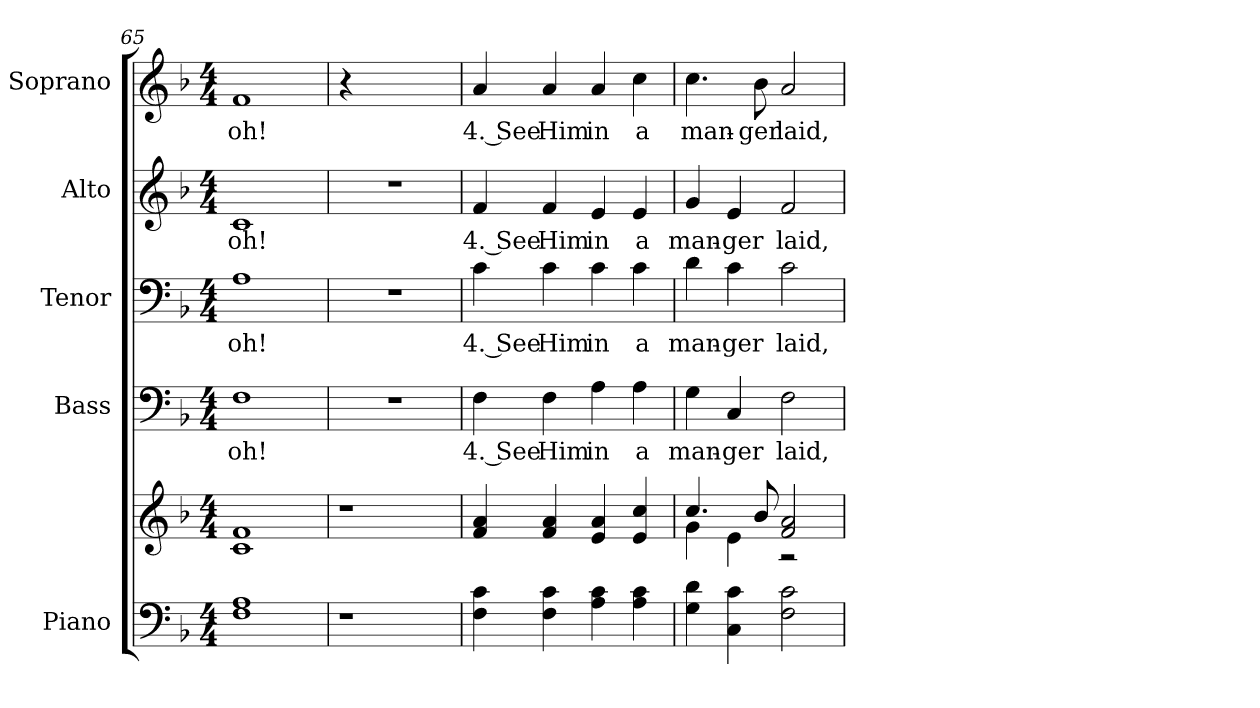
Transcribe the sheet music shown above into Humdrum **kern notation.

**kern	**kern	**kern	**text	**kern	**text	**kern	**text	**kern	**text
*part5	*part5	*part4	*part4	*part3	*part3	*part2	*part2	*part1	*part1
*staff6	*staff5	*staff4	*staff4	*staff3	*staff3	*staff2	*staff2	*staff1	*staff1
*I"Piano	*	*I"Bass	*	*I"Tenor	*	*I"Alto	*	*I"Soprano	*
*I'Pno.	*	*I'B.	*	*I'T.	*	*I'A.	*	*I'S.	*
*clefF4	*clefG2	*clefF4	*	*clefF4	*	*clefG2	*	*clefG2	*
*k[b-]	*k[b-]	*k[b-]	*	*k[b-]	*	*k[b-]	*	*k[b-]	*
*F:	*F:	*F:	*	*F:	*	*F:	*	*F:	*
*M4/4	*M4/4	*M4/4	*	*M4/4	*	*M4/4	*	*M4/4	*
=65	=65	=65	=65	=65	=65	=65	=65	=65	=65
!	!	!	!LO:LY:b:color=#000000	!	!	!	!	!	!
!	!	!	!	!	!LO:LY:b:color=#000000	!	!	!	!
!	!	!	!	!	!	!	!LO:LY:b:color=#000000	!	!
!	!	!	!	!	!	!	!	!	!LO:LY:b:color=#000000
1Fi 1Ai	1ci 1fi	1Fi	oh!	1Ai	oh!	1ci	oh!	1fi	oh!
!!LO:PB:g=z
=66	=66	=66	=66	=66	=66	=66	=66	=66	=66
!LO:N:vis=1	!LO:N:vis=1	!LO:N:vis=1	!	!LO:N:vis=1	!	!LO:N:vis=1	!	!	!
4r	4r	1r	.	1r	.	1r	.	4r	.
2.ryy	2.ryy	.	.	.	.	.	.	2.ryy	.
=67	=67	=67	=67	=67	=67	=67	=67	=67	=67
!	!	!	!LO:LY:b:color=#000000	!	!	!	!	!	!
!	!	!	!	!	!LO:LY:b:color=#000000	!	!	!	!
!	!	!	!	!	!	!	!LO:LY:b:color=#000000	!	!
!	!	!	!	!	!	!	!	!	!LO:LY:b:color=#000000
4Fi\ 4ci	4fi/ 4ai	4Fi\	4. See	4ci\	4. See	4fi/	4. See	4ai/	4. See
!	!	!	!LO:LY:b:color=#000000	!	!	!	!	!	!
!	!	!	!	!	!LO:LY:b:color=#000000	!	!	!	!
!	!	!	!	!	!	!	!LO:LY:b:color=#000000	!	!
!	!	!	!	!	!	!	!	!	!LO:LY:b:color=#000000
4Fi\ 4ci	4fi/ 4ai	4Fi\	Him	4ci\	Him	4fi/	Him	4ai/	Him
!	!	!	!LO:LY:b:color=#000000	!	!	!	!	!	!
!	!	!	!	!	!LO:LY:b:color=#000000	!	!	!	!
!	!	!	!	!	!	!	!LO:LY:b:color=#000000	!	!
!	!	!	!	!	!	!	!	!	!LO:LY:b:color=#000000
4Ai\ 4ci	4ei/ 4ai	4Ai\	in	4ci\	in	4ei/	in	4ai/	in
!	!	!	!LO:LY:b:color=#000000	!	!	!	!	!	!
!	!	!	!	!	!LO:LY:b:color=#000000	!	!	!	!
!	!	!	!	!	!	!	!LO:LY:b:color=#000000	!	!
!	!	!	!	!	!	!	!	!	!LO:LY:b:color=#000000
4Ai\ 4ci	4ei/ 4cci	4Ai\	a	4ci\	a	4ei/	a	4cci\	a
!!LO:PB:g=z
=68	=68	=68	=68	=68	=68	=68	=68	=68	=68
*	*^	*	*	*	*	*	*	*	*
!	!	!	!	!LO:LY:b:color=#000000	!	!	!	!	!	!
!	!	!	!	!	!	!LO:LY:b:color=#000000	!	!	!	!
!	!	!	!	!	!	!	!	!LO:LY:b:color=#000000	!	!
!	!	!	!	!	!	!	!	!	!	!LO:LY:b:color=#000000
4Gi\ 4di	4.cci/	4gi\	4Gi\	man-	4di\	man-	4gi/	man-	4.cci\	man-
!	!	!	!	!LO:LY:b:color=#000000	!	!	!	!	!	!
!	!	!	!	!	!	!LO:LY:b:color=#000000	!	!	!	!
!	!	!	!	!	!	!	!	!LO:LY:b:color=#000000	!	!
4Ci\ 4ci	.	4ei\	4Ci/	-ger	4ci\	-ger	4ei/	-ger	.	.
!	!	!	!	!	!	!	!	!	!	!LO:LY:b:color=#000000
.	8b-i/	.	.	.	.	.	.	.	8b-i\	-ger
!	!	!	!	!LO:LY:b:color=#000000	!	!	!	!	!	!
!	!	!	!	!	!	!LO:LY:b:color=#000000	!	!	!	!
!	!	!	!	!	!	!	!	!LO:LY:b:color=#000000	!	!
!	!	!	!	!	!	!	!	!	!	!LO:LY:b:color=#000000
2Fi\ 2ci	2fi/ 2ai	2r	2Fi\	laid,	2ci\	laid,	2fi/	laid,	2ai/	laid,
*	*v	*v	*	*	*	*	*	*	*	*
=	=	=	=	=	=	=	=	=	=
*-	*-	*-	*-	*-	*-	*-	*-	*-	*-
